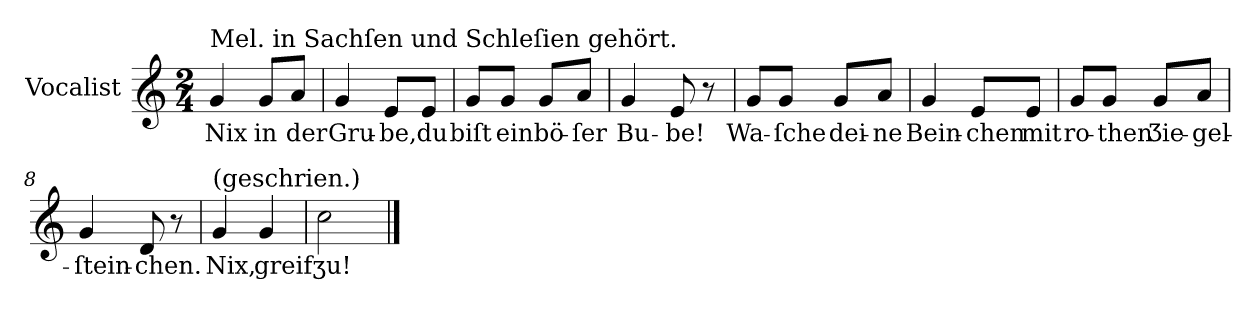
**kern	**text
*part1	*part1
*staff1	*staff1
*I"Vocalist	*
*k[]	*
*C:	*
*M2/4	*
=1	=1
!LO:TX:a:t=Mel. in Sachſen und Schleſien gehört.	!
4g	Nix
8gL	in
8aJ	der
=2	=2
4g	Gru-
8eL	-be,
8eJ	du
=3	=3
8gL	biſt
8gJ	ein
8gL	bö-
8aJ	-ſer
=4	=4
4g	Bu-
8e	-be!
8r	.
=5	=5
8gL	Wa-
8gJ	-ſche
8gL	dei-
8aJ	-ne
=6	=6
4g	Bein-
8eL	-chen
8eJ	mit
=7	=7
8gL	ro-
8gJ	-then
8gL	Ʒie-
8aJ	-gel-
=8	=8
4g	-ſtein-
8d	-chen.
8r	.
=9	=9
!LO:TX:a:t=(geschrien.)	!
4g	Nix,
4g	greif
=10	=10
2cc	ʒu!
==	==
*-	*-
